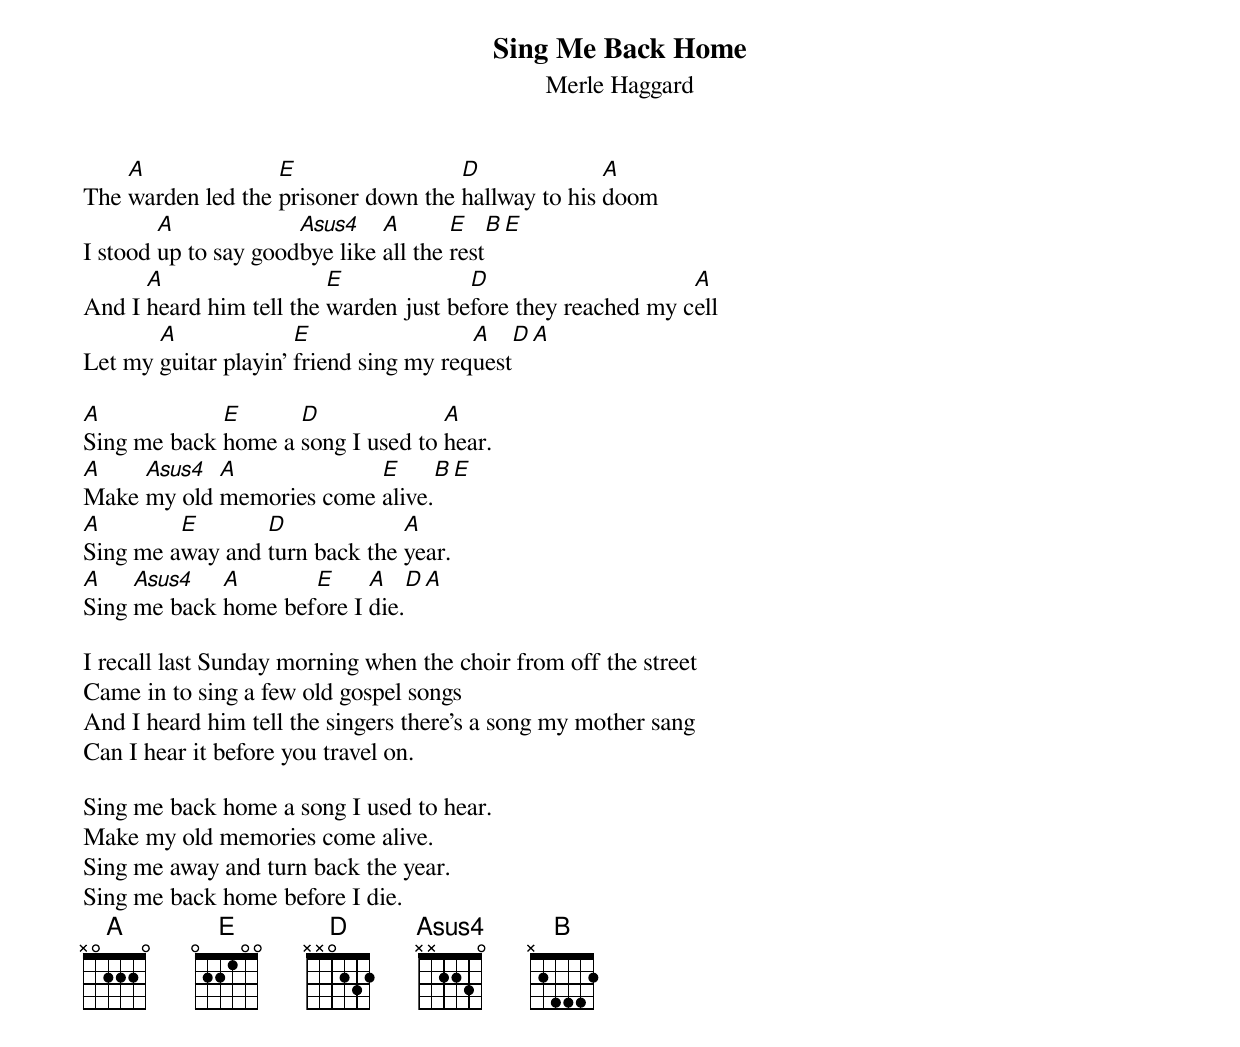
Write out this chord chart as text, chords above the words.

Sing Me Back Home
Merle Haggard

    A              E                 D              A
The warden led the prisoner down the hallway to his doom
        A             Asus4    A       E      B   E
I stood up to say goodbye like all the rest
      A                  E             D                     A
And I heard him tell the warden just before they reached my cell
       A              E                 A      D    A
Let my guitar playin' friend sing my request

A            E      D              A
Sing me back home a song I used to hear.
A    Asus4  A             E      B  E
Make my old memories come alive.
A        E       D             A
Sing me away and turn back the year.
A    Asus4   A       E     A      D   A
Sing me back home before I die.

I recall last Sunday morning when the choir from off the street
Came in to sing a few old gospel songs
And I heard him tell the singers there's a song my mother sang
Can I hear it before you travel on.

Sing me back home a song I used to hear.
Make my old memories come alive.
Sing me away and turn back the year.
Sing me back home before I die.
